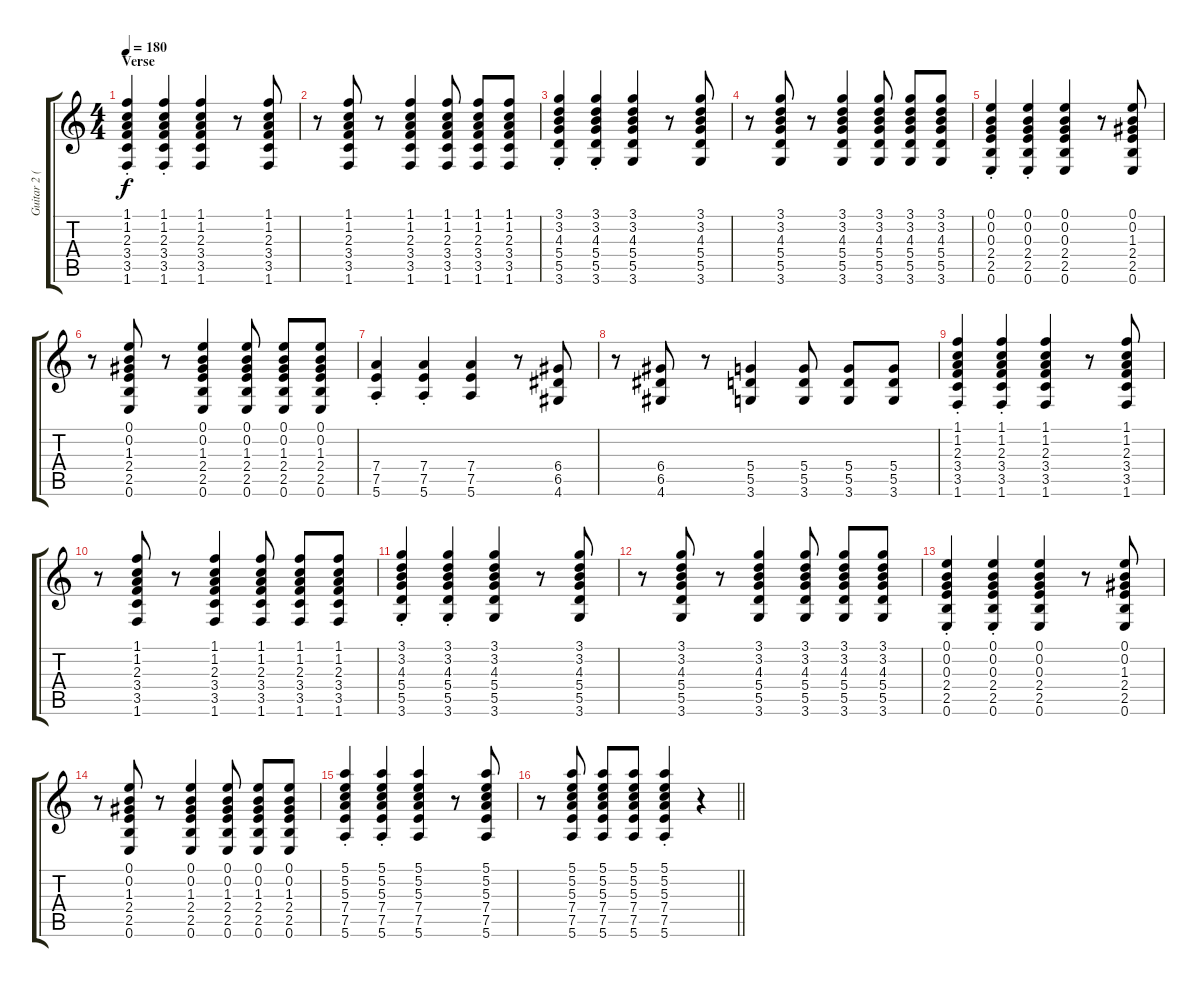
\track ("Guitar 2 (Distortion)" "Guitar 2 (") {instrument distortionguitar}
\staff {score tabs}
\tuning (E4 B3 G3 D3 A2 E2) {hide}
\ts (4 4)
\section ("" "Verse")
\tempo 180
\clef g2
\ks c
(1.1{st} 1.2{st} 2.3{st} 3.4{st} 3.5{st} 1.6{st}).4{dy f} (1.1{st} 1.2{st} 2.3{st} 3.4{st} 3.5{st} 1.6{st}).4 (1.1 1.2 2.3 3.4 3.5 1.6).4 r.8 (1.1 1.2 2.3 3.4 3.5 1.6).8 |
r.8 (1.1 1.2 2.3 3.4 3.5 1.6).8 r.8 (1.1 1.2 2.3 3.4 3.5 1.6).4 (1.1 1.2 2.3 3.4 3.5 1.6).8 (1.1 1.2 2.3 3.4 3.5 1.6).8 (1.1 1.2 2.3 3.4 3.5 1.6).8 |
(3.1{st} 3.2{st} 4.3{st} 5.4{st} 5.5{st} 3.6{st}).4 (3.1{st} 3.2{st} 4.3{st} 5.4{st} 5.5{st} 3.6{st}).4 (3.1 3.2 4.3 5.4 5.5 3.6).4 r.8 (3.1 3.2 4.3 5.4 5.5 3.6).8 |
r.8 (3.1 3.2 4.3 5.4 5.5 3.6).8 r.8 (3.1 3.2 4.3 5.4 5.5 3.6).4 (3.1 3.2 4.3 5.4 5.5 3.6).8 (3.1 3.2 4.3 5.4 5.5 3.6).8 (3.1 3.2 4.3 5.4 5.5 3.6).8 |
(0.1{st} 0.2{st} 0.3{st} 2.4{st} 2.5{st} 0.6{st}).4 (0.1{st} 0.2{st} 0.3{st} 2.4{st} 2.5{st} 0.6{st}).4 (0.1 0.2 0.3 2.4 2.5 0.6).4 r.8 (0.1 0.2 1.3 2.4 2.5 0.6).8 |
r.8 (0.1 0.2 1.3 2.4 2.5 0.6).8 r.8 (0.1 0.2 1.3 2.4 2.5 0.6).4 (0.1 0.2 1.3 2.4 2.5 0.6).8 (0.1 0.2 1.3 2.4 2.5 0.6).8 (0.1 0.2 1.3 2.4 2.5 0.6).8 |
(7.4{st} 7.5{st} 5.6{st}).4 (7.4{st} 7.5{st} 5.6{st}).4 (7.4 7.5 5.6).4 r.8 (6.4 6.5 4.6).8 |
r.8 (6.4 6.5 4.6).8 r.8 (5.4 5.5 3.6).4 (5.4 5.5 3.6).8 (5.4 5.5 3.6).8 (5.4 5.5 3.6).8 |
(1.1{st} 1.2{st} 2.3{st} 3.4{st} 3.5{st} 1.6{st}).4 (1.1{st} 1.2{st} 2.3{st} 3.4{st} 3.5{st} 1.6{st}).4 (1.1 1.2 2.3 3.4 3.5 1.6).4 r.8 (1.1 1.2 2.3 3.4 3.5 1.6).8 |
r.8 (1.1 1.2 2.3 3.4 3.5 1.6).8 r.8 (1.1 1.2 2.3 3.4 3.5 1.6).4 (1.1 1.2 2.3 3.4 3.5 1.6).8 (1.1 1.2 2.3 3.4 3.5 1.6).8 (1.1 1.2 2.3 3.4 3.5 1.6).8 |
(3.1{st} 3.2{st} 4.3{st} 5.4{st} 5.5{st} 3.6{st}).4 (3.1{st} 3.2{st} 4.3{st} 5.4{st} 5.5{st} 3.6{st}).4 (3.1 3.2 4.3 5.4 5.5 3.6).4 r.8 (3.1 3.2 4.3 5.4 5.5 3.6).8 |
r.8 (3.1 3.2 4.3 5.4 5.5 3.6).8 r.8 (3.1 3.2 4.3 5.4 5.5 3.6).4 (3.1 3.2 4.3 5.4 5.5 3.6).8 (3.1 3.2 4.3 5.4 5.5 3.6).8 (3.1 3.2 4.3 5.4 5.5 3.6).8 |
(0.1{st} 0.2{st} 0.3{st} 2.4{st} 2.5{st} 0.6{st}).4 (0.1{st} 0.2{st} 0.3{st} 2.4{st} 2.5{st} 0.6{st}).4 (0.1 0.2 0.3 2.4 2.5 0.6).4 r.8 (0.1 0.2 1.3 2.4 2.5 0.6).8 |
r.8 (0.1 0.2 1.3 2.4 2.5 0.6).8 r.8 (0.1 0.2 1.3 2.4 2.5 0.6).4 (0.1 0.2 1.3 2.4 2.5 0.6).8 (0.1 0.2 1.3 2.4 2.5 0.6).8 (0.1 0.2 1.3 2.4 2.5 0.6).8 |
(5.1{st} 5.2{st} 5.3{st} 7.4{st} 7.5{st} 5.6{st}).4 (5.1{st} 5.2{st} 5.3{st} 7.4{st} 7.5{st} 5.6{st}).4 (5.1 5.2 5.3 7.4 7.5 5.6).4 r.8 (5.1 5.2 5.3 7.4 7.5 5.6).8 |
\barLineRight lightlight
r.8 (5.1 5.2 5.3 7.4 7.5 5.6).8 (5.1 5.2 5.3 7.4 7.5 5.6).8 (5.1 5.2 5.3 7.4 7.5 5.6).8 (5.1{st} 5.2{st} 5.3{st} 7.4{st} 7.5{st} 5.6{st}).4 r.4
